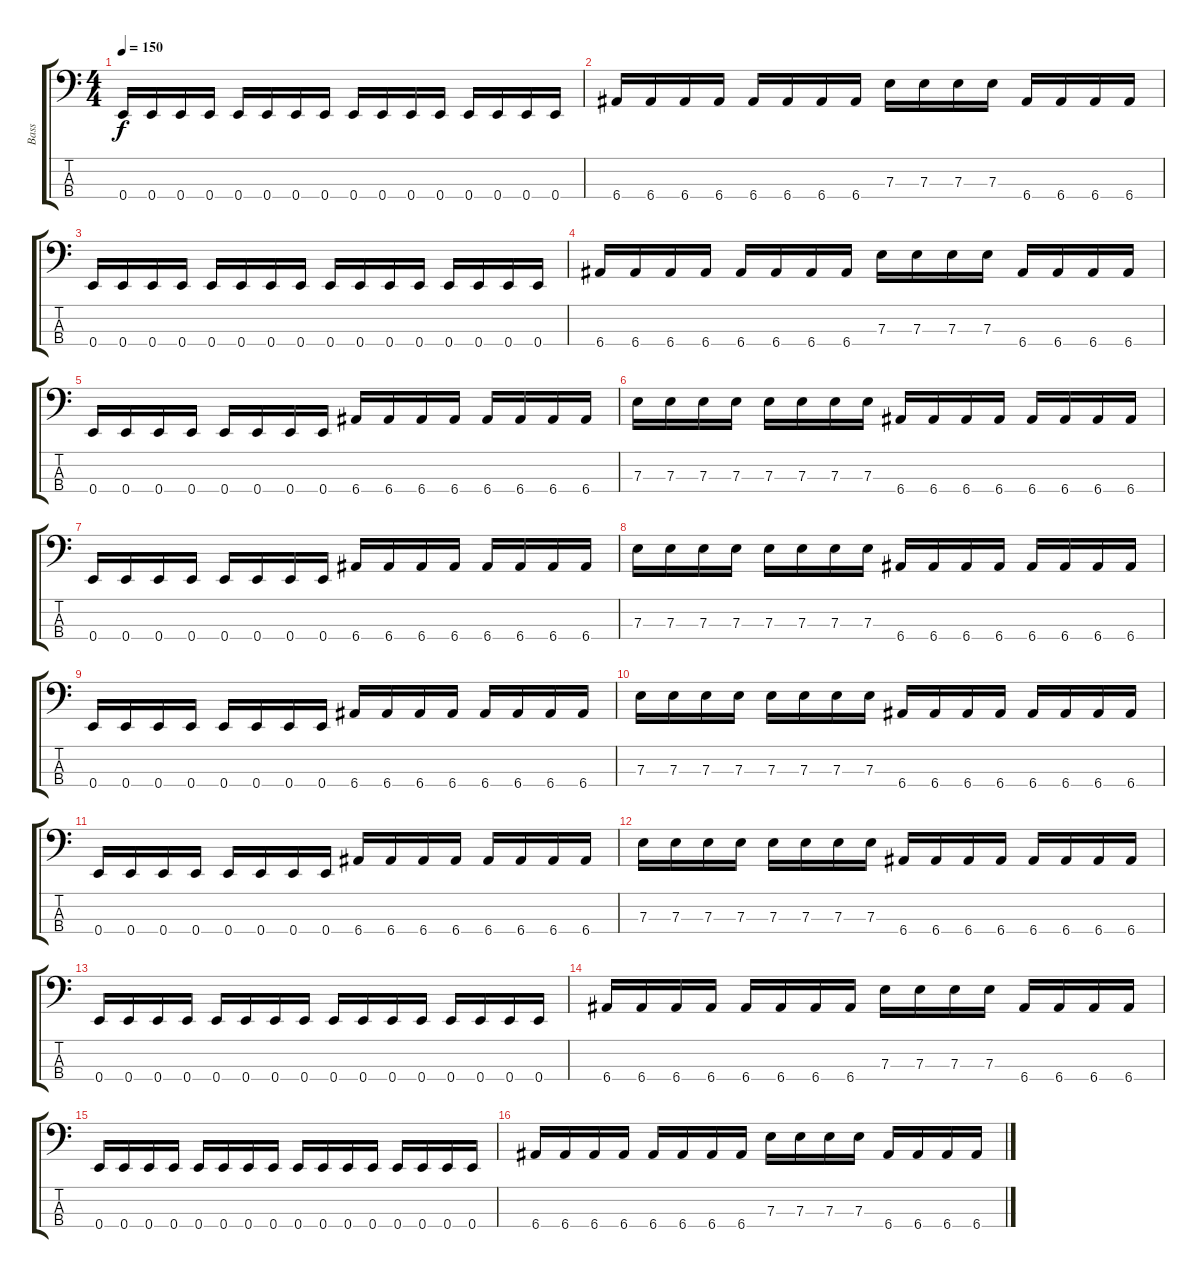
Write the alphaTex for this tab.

\track ("Bass" "Bass") {instrument electricbasspick}
\staff {score tabs}
\tuning (G2 D2 A1 E1) {hide}
\ts (4 4)
\tempo 150
\clef f4
\ks c
0.4.16{dy f} 0.4.16 0.4.16 0.4.16 0.4.16 0.4.16 0.4.16 0.4.16 0.4.16 0.4.16 0.4.16 0.4.16 0.4.16 0.4.16 0.4.16 0.4.16 |
6.4.16 6.4.16 6.4.16 6.4.16 6.4.16 6.4.16 6.4.16 6.4.16 7.3.16 7.3.16 7.3.16 7.3.16 6.4.16 6.4.16 6.4.16 6.4.16 |
0.4.16 0.4.16 0.4.16 0.4.16 0.4.16 0.4.16 0.4.16 0.4.16 0.4.16 0.4.16 0.4.16 0.4.16 0.4.16 0.4.16 0.4.16 0.4.16 |
6.4.16 6.4.16 6.4.16 6.4.16 6.4.16 6.4.16 6.4.16 6.4.16 7.3.16 7.3.16 7.3.16 7.3.16 6.4.16 6.4.16 6.4.16 6.4.16 |
0.4.16 0.4.16 0.4.16 0.4.16 0.4.16 0.4.16 0.4.16 0.4.16 6.4.16 6.4.16 6.4.16 6.4.16 6.4.16 6.4.16 6.4.16 6.4.16 |
7.3.16 7.3.16 7.3.16 7.3.16 7.3.16 7.3.16 7.3.16 7.3.16 6.4.16 6.4.16 6.4.16 6.4.16 6.4.16 6.4.16 6.4.16 6.4.16 |
0.4.16 0.4.16 0.4.16 0.4.16 0.4.16 0.4.16 0.4.16 0.4.16 6.4.16 6.4.16 6.4.16 6.4.16 6.4.16 6.4.16 6.4.16 6.4.16 |
7.3.16 7.3.16 7.3.16 7.3.16 7.3.16 7.3.16 7.3.16 7.3.16 6.4.16 6.4.16 6.4.16 6.4.16 6.4.16 6.4.16 6.4.16 6.4.16 |
0.4.16 0.4.16 0.4.16 0.4.16 0.4.16 0.4.16 0.4.16 0.4.16 6.4.16 6.4.16 6.4.16 6.4.16 6.4.16 6.4.16 6.4.16 6.4.16 |
7.3.16 7.3.16 7.3.16 7.3.16 7.3.16 7.3.16 7.3.16 7.3.16 6.4.16 6.4.16 6.4.16 6.4.16 6.4.16 6.4.16 6.4.16 6.4.16 |
0.4.16 0.4.16 0.4.16 0.4.16 0.4.16 0.4.16 0.4.16 0.4.16 6.4.16 6.4.16 6.4.16 6.4.16 6.4.16 6.4.16 6.4.16 6.4.16 |
7.3.16 7.3.16 7.3.16 7.3.16 7.3.16 7.3.16 7.3.16 7.3.16 6.4.16 6.4.16 6.4.16 6.4.16 6.4.16 6.4.16 6.4.16 6.4.16 |
0.4.16 0.4.16 0.4.16 0.4.16 0.4.16 0.4.16 0.4.16 0.4.16 0.4.16 0.4.16 0.4.16 0.4.16 0.4.16 0.4.16 0.4.16 0.4.16 |
6.4.16 6.4.16 6.4.16 6.4.16 6.4.16 6.4.16 6.4.16 6.4.16 7.3.16 7.3.16 7.3.16 7.3.16 6.4.16 6.4.16 6.4.16 6.4.16 |
0.4.16 0.4.16 0.4.16 0.4.16 0.4.16 0.4.16 0.4.16 0.4.16 0.4.16 0.4.16 0.4.16 0.4.16 0.4.16 0.4.16 0.4.16 0.4.16 |
6.4.16 6.4.16 6.4.16 6.4.16 6.4.16 6.4.16 6.4.16 6.4.16 7.3.16 7.3.16 7.3.16 7.3.16 6.4.16 6.4.16 6.4.16 6.4.16
